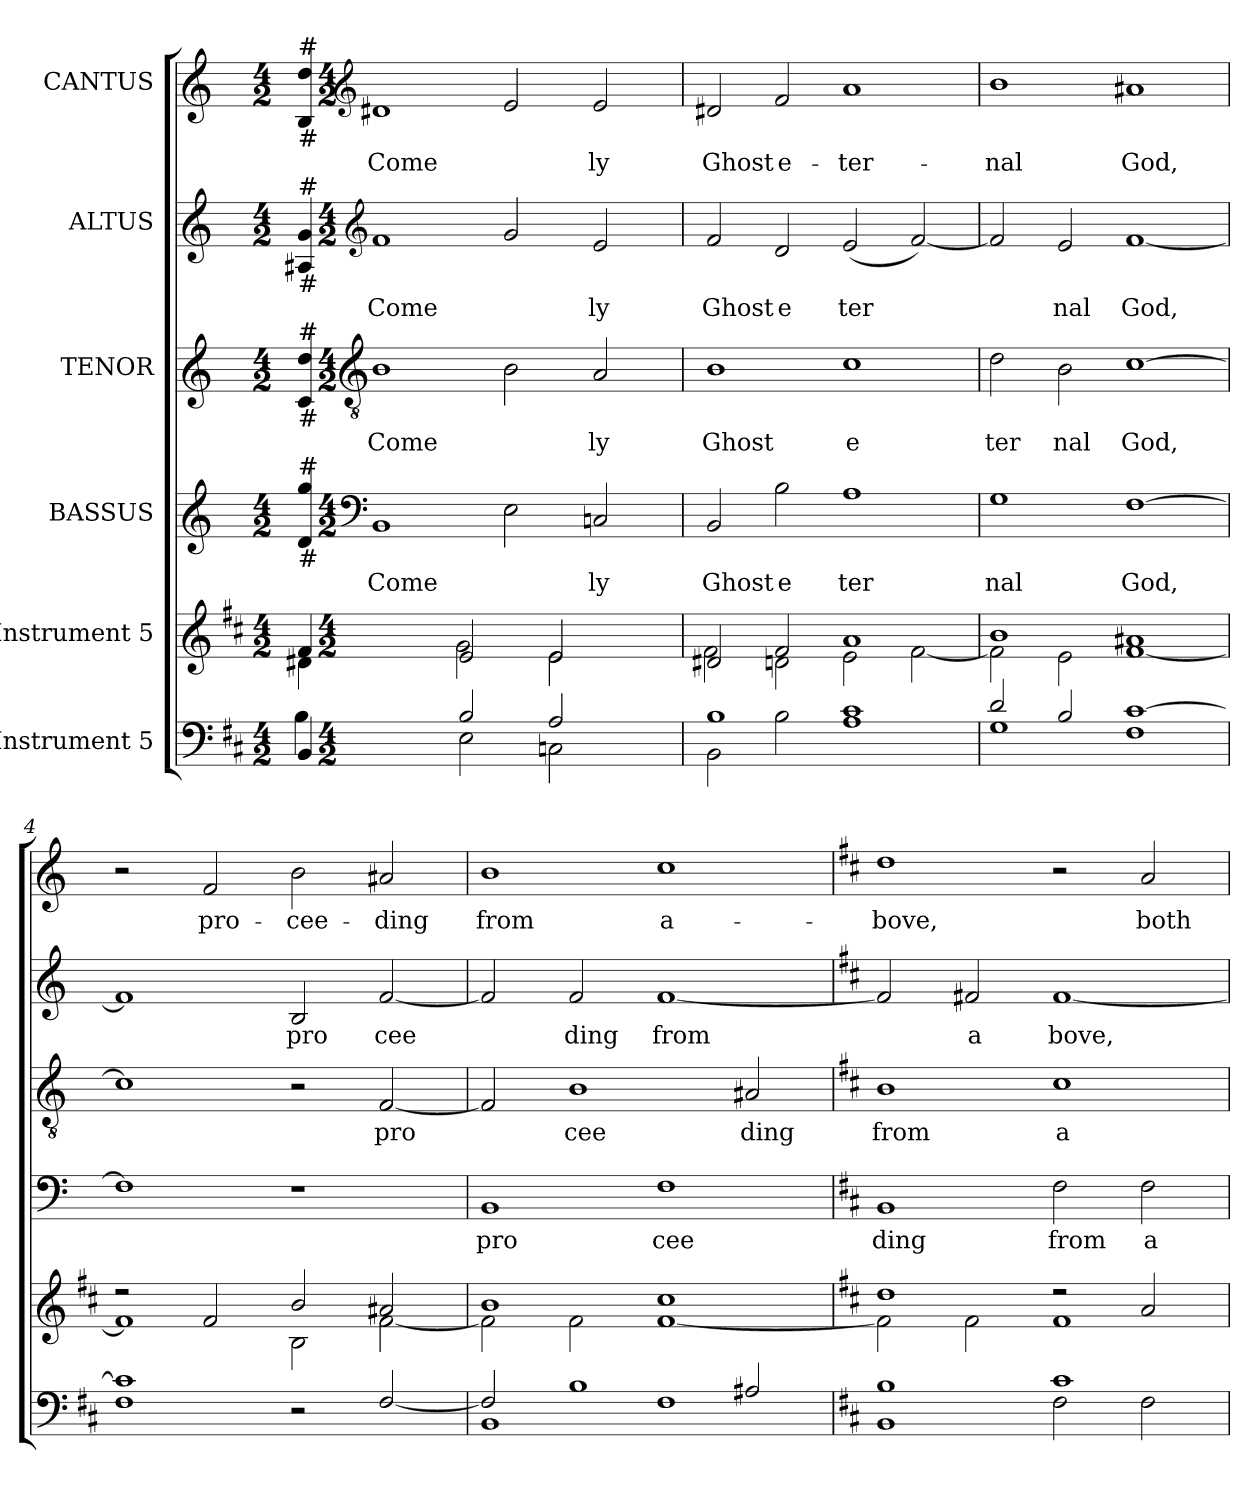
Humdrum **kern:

**kern	**kern	**kern	**text	**kern	**text	**kern	**text	**kern	**text
*part6	*part5	*part4	*part4	*part3	*part3	*part2	*part2	*part1	*part1
*staff6	*staff5	*staff4	*staff4	*staff3	*staff3	*staff2	*staff2	*staff1	*staff1
*I"Instrument 5	*I"Instrument 5	*I"BASSUS	*	*I"TENOR	*	*I"ALTUS	*	*I"CANTUS	*
!!LO:PB:g=z
*stria5	*stria5	*stria5	*	*stria5	*	*stria5	*	*stria5	*
*clefF4	*clefG2	*	*	*	*	*	*	*	*
*ITrd1c2	*ITrd1c2	*	*	*	*	*	*	*	*
*k[]	*k[]	*k[]	*	*k[]	*	*k[]	*	*k[]	*
*C:	*C:	*C:	*	*C:	*	*C:	*	*C:	*
*M4/2	*M4/2	*M4/2	*	*M4/2	*	*M4/2	*	*M4/2	*
*MM80	*MM80	*MM80	*	*MM80	*	*MM80	*	*MM80	*
=1	=1	=1	=1	=1	=1	=1	=1	=1	=1
*^	*^	*	*	*	*	*	*	*	*
!	!	!	!	!	!	!	!	!	!	!LO:TX:a:t=#	!
!	!	!	!	!	!	!	!	!	!	!LO:TX:b:t=#	!
!	!	!	!	!	!	!	!	!LO:TX:a:t=#	!	!	!
!	!	!	!	!	!	!	!	!LO:TX:b:t=#	!	!	!
!	!	!	!	!	!	!LO:TX:a:t=#	!	!	!	!	!
!	!	!	!	!	!	!LO:TX:b:t=#	!	!	!	!	!
!	!	!	!	!LO:TX:a:t=#	!	!	!	!	!	!	!
!	!	!	!	!LO:TX:b:t=#	!	!	!	!	!	!	!
!LO:N:vis=4	!LO:N:vis=4	!LO:N:vis=4	!LO:N:vis=4	!	!LO:LY:b:cj	!	!LO:LY:b:cj	!	!LO:LY:b:cj	!	!LO:LY:b:cj
1AA	1A	1e	1c#X	4gg/ 4d/	.	4dd/ 4c/	.	4g/ 4A#X/	.	4dd/ 4B/	.
*	*	*	*	*clefF4	*	*clefGv2	*	*clefG2	*	*clefG2	*
*M4/2	*	*M4/2	*	*M4/2	*	*M4/2	*	*M4/2	*	*M4/2	*
!	!	!	!	!	!LO:LY:b:cj	!	!LO:LY:b:cj	!	!LO:LY:b:cj	!	!LO:LY:b:cj
.	.	.	.	1BB	Come	1B	Come	1f	Come	1d#X	Come
2A/	2D\	2d/	2f\	.	.	.	.	.	.	.	.
.	.	.	.	2E\	.	2B\	.	2g/	.	2e/	.
2G/	2BB-X\	2d/	2d\	.	.	.	.	.	.	.	.
!	!	!	!	!	!LO:LY:b:cj	!	!LO:LY:b:cj	!	!LO:LY:b:cj	!	!LO:LY:b:cj
.	.	.	.	2Cn/	ly	2A/	ly	2e/	ly	2e/	ly
4ryy	4ryy	4ryy	4ryy	.	.	.	.	.	.	.	.
=2	=2	=2	=2	=2	=2	=2	=2	=2	=2	=2	=2
!	!	!	!	!	!LO:LY:b:cj	!	!LO:LY:b:cj	!	!LO:LY:b:cj	!	!LO:LY:b:cj
1A	2AA\	2c#X/	2e\	2BB/	Ghost	1B	Ghost	2f/	Ghost	2d#X/	Ghost
!	!	!	!	!	!LO:LY:b:cj	!	!	!	!LO:LY:b:cj	!	!LO:LY:b:cj
.	2A\	2e/	2cn\	2B\	e	.	.	2d/	e	2f/	e-
!	!	!	!	!	!LO:LY:b:cj	!	!LO:LY:b:cj	!	!LO:LY:b:cj	!	!LO:LY:b:cj
1B	1G	1g	2d\	1A	ter	1c	e	(<2e/	ter	1a	-ter-
!	!	!	!	!	!	!	!	!	!LO:LY:b:cj	!	!
.	.	.	[<2e\	.	.	.	.	[<2f/)	.	.	.
=3	=3	=3	=3	=3	=3	=3	=3	=3	=3	=3	=3
!	!	!	!	!	!LO:LY:b:cj	!	!LO:LY:b:cj	!	!LO:LY:b:cj	!	!LO:LY:b:cj
2c/	1F	1a	2e\]	1G	nal	2d\	ter	2f/]	.	1b	-nal
!	!	!	!	!	!	!	!LO:LY:b:cj	!	!LO:LY:b:cj	!	!
2A/	.	.	2d\	.	.	2B\	nal	2e/	nal	.	.
!	!	!	!	!	!LO:LY:b:cj	!	!LO:LY:b:cj	!	!LO:LY:b:cj	!	!LO:LY:b:cj
[>1B	1E	1g#X	[<1e	[>1F	God,	[>1c	God,	[<1f	God,	1a#X	God,
=4	=4	=4	=4	=4	=4	=4	=4	=4	=4	=4	=4
!	!	!	!	!	!LO:LY:b:cj	!	!LO:LY:b:cj	!	!LO:LY:b:cj	!	!
*v	*v	*	*	*	*	*	*	*	*	*	*
1B] 1E	2r	1e]	1F]	.	1c]	.	1f]	.	2r	.
!	!	!	!	!	!	!	!	!	!	!LO:LY:b:cj
.	2e/	.	.	.	.	.	.	.	2f/	pro-
!	!	!	!	!	!	!	!	!LO:LY:b:cj	!	!LO:LY:b:cj
2r	2a/	2A\	1r	.	2r	.	2B/	pro	2b\	-cee-
!	!	!	!	!	!	!LO:LY:b:cj	!	!LO:LY:b:cj	!	!LO:LY:b:cj
[>2E/	2g#X/	[<2e\	.	.	[<2F/	pro	[<2f/	cee	2a#X/	-ding
=5	=5	=5	=5	=5	=5	=5	=5	=5	=5	=5
*^	*	*	*	*	*	*	*	*	*	*
!	!	!	!	!	!LO:LY:b:cj	!	!LO:LY:b:cj	!	!LO:LY:b:cj	!	!LO:LY:b:cj
2E/]	1AA	1a	2e\]	1BB	pro	2F/]	.	2f/]	.	1b	from
!	!	!	!	!	!	!	!LO:LY:b:cj	!	!LO:LY:b:cj	!	!
1A	.	.	2e\	.	.	1B	cee	2f/	ding	.	.
!	!	!	!	!	!LO:LY:b:cj	!	!	!	!LO:LY:b:cj	!	!LO:LY:b:cj
.	1E	1b	[<1e	1F	cee	.	.	[<1f	from	1cc	a-
!	!	!	!	!	!	!	!LO:LY:b:cj	!	!	!	!
2G#X/	.	.	.	.	.	2A#X/	ding	.	.	.	.
!!LO:PB:g=z
=6	=6	=6	=6	=6	=6	=6	=6	=6	=6	=6	=6
*	*	*	*	*k[f#c#]	*	*k[f#c#]	*	*k[f#c#]	*	*k[f#c#]	*
*	*	*	*	*D:	*	*D:	*	*D:	*	*D:	*
!	!	!	!	!	!LO:LY:b:cj	!	!LO:LY:b:cj	!	!LO:LY:b:cj	!	!LO:LY:b:cj
1A	1AA	1cc	2e\]	1BB	ding	1B	from	2f/]	.	1dd	-bove,
!	!	!	!	!	!	!	!	!	!LO:LY:b:cj	!	!
.	.	.	2e\	.	.	.	.	2f#/	a	.	.
!	!	!	!	!	!LO:LY:b:cj	!	!LO:LY:b:cj	!	!LO:LY:b:cj	!	!
1B	2E\	2r	1e	2F#\	from	1c#	a	[<1f#	bove,	2r	.
!	!	!	!	!	!LO:LY:b:cj	!	!	!	!	!	!LO:LY:b:cj
.	2E\	2g/	.	2F#\	a	.	.	.	.	2a/	both
*v	*v	*	*	*	*	*	*	*	*	*	*
*	*v	*v	*	*	*	*	*	*	*	*
=	=	=	=	=	=	=	=	=	=
*-	*-	*-	*-	*-	*-	*-	*-	*-	*-
